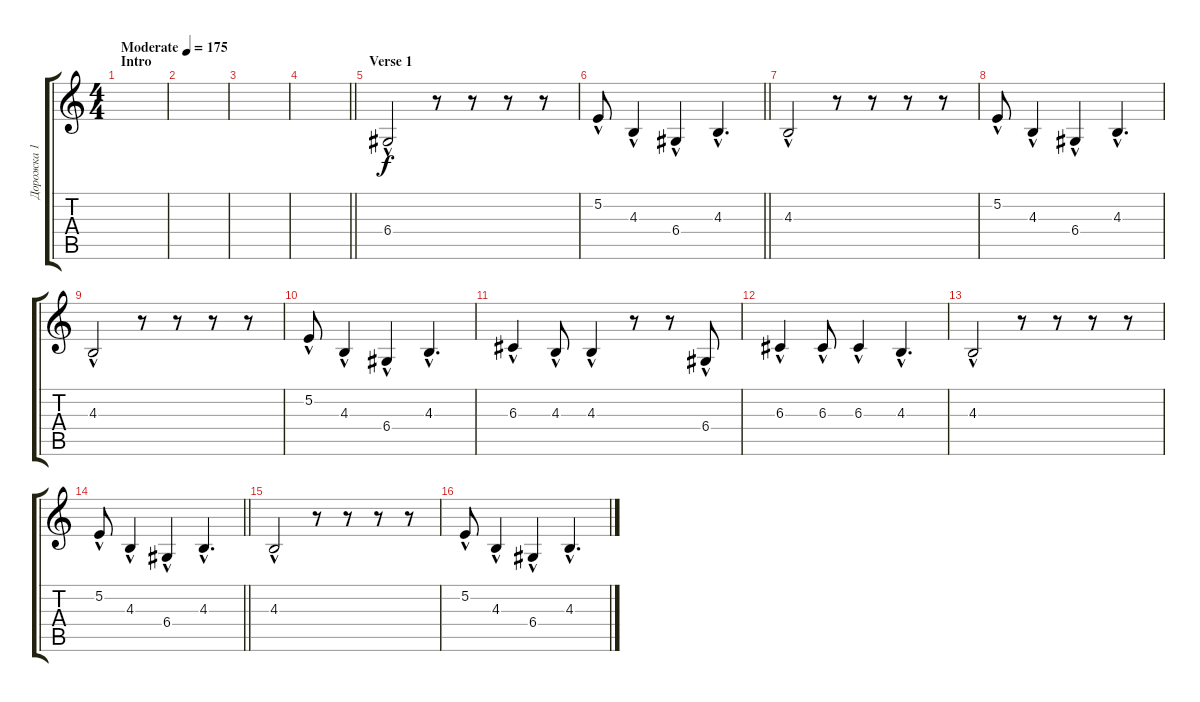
\track ("Дорожка 1" "Дорожка 1") {instrument altosax}
\staff {score tabs}
\tuning (E4 B3 G3 D3 A2 E2) {hide}
\ts (4 4)
\section ("" "Intro")
\tempo (175 "Moderate")
\clef g2
\ks c
|
|
|
\barLineRight lightlight
|
\section ("" "Verse 1")
6.4{hac}.2 r.8 r.8 r.8 r.8 |
\barLineRight lightlight
5.2{hac}.8 4.3{hac}.4 6.4{hac}.4 4.3{hac}.4{d} |
4.3{hac}.2 r.8 r.8 r.8 r.8 |
5.2{hac}.8 4.3{hac}.4 6.4{hac}.4 4.3{hac}.4{d} |
4.3{hac}.2 r.8 r.8 r.8 r.8 |
5.2{hac}.8 4.3{hac}.4 6.4{hac}.4 4.3{hac}.4{d} |
6.3{hac}.4 4.3{hac}.8 4.3{hac}.4 r.8 r.8 6.4{hac}.8 |
6.3{hac}.4 6.3{hac}.8 6.3{hac}.4 4.3{hac}.4{d} |
4.3{hac}.2 r.8 r.8 r.8 r.8 |
\barLineRight lightlight
5.2{hac}.8 4.3{hac}.4 6.4{hac}.4 4.3{hac}.4{d} |
4.3{hac}.2 r.8 r.8 r.8 r.8 |
5.2{hac}.8 4.3{hac}.4 6.4{hac}.4 4.3{hac}.4{d}
